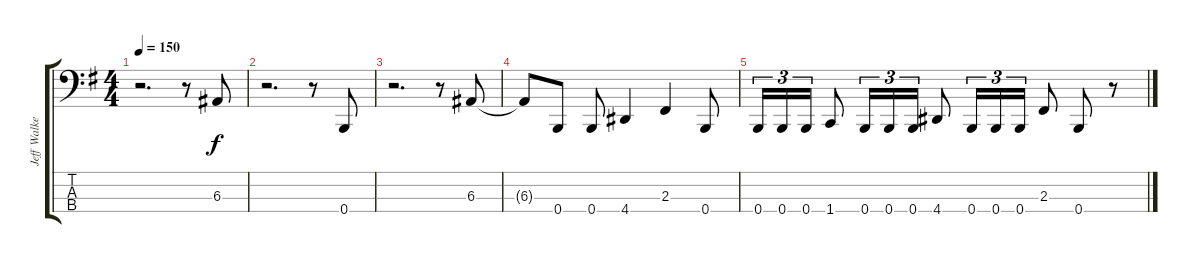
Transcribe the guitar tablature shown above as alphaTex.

\track ("Jeff Walker" "Jeff Walke") {instrument electricbasspick}
\staff {score tabs}
\tuning (D2 A1 E1 B0) {hide}
\ts (4 4)
\tempo 150
\clef f4
\ks g
r.2{d dy f} r.8 6.3.8 |
r.2{d} r.8 0.4.8 |
r.2{d} r.8 6.3.8 |
6.3{t}.8 0.4.8 0.4.8 4.4.4 2.3.4 0.4.8 |
0.4.16{tu (3 2)} 0.4.16{tu (3 2)} 0.4.16{tu (3 2)} 1.4.8 0.4.16{tu (3 2)} 0.4.16{tu (3 2)} 0.4.16{tu (3 2)} 4.4.8 0.4.16{tu (3 2)} 0.4.16{tu (3 2)} 0.4.16{tu (3 2)} 2.3.8 0.4.8 r.8
